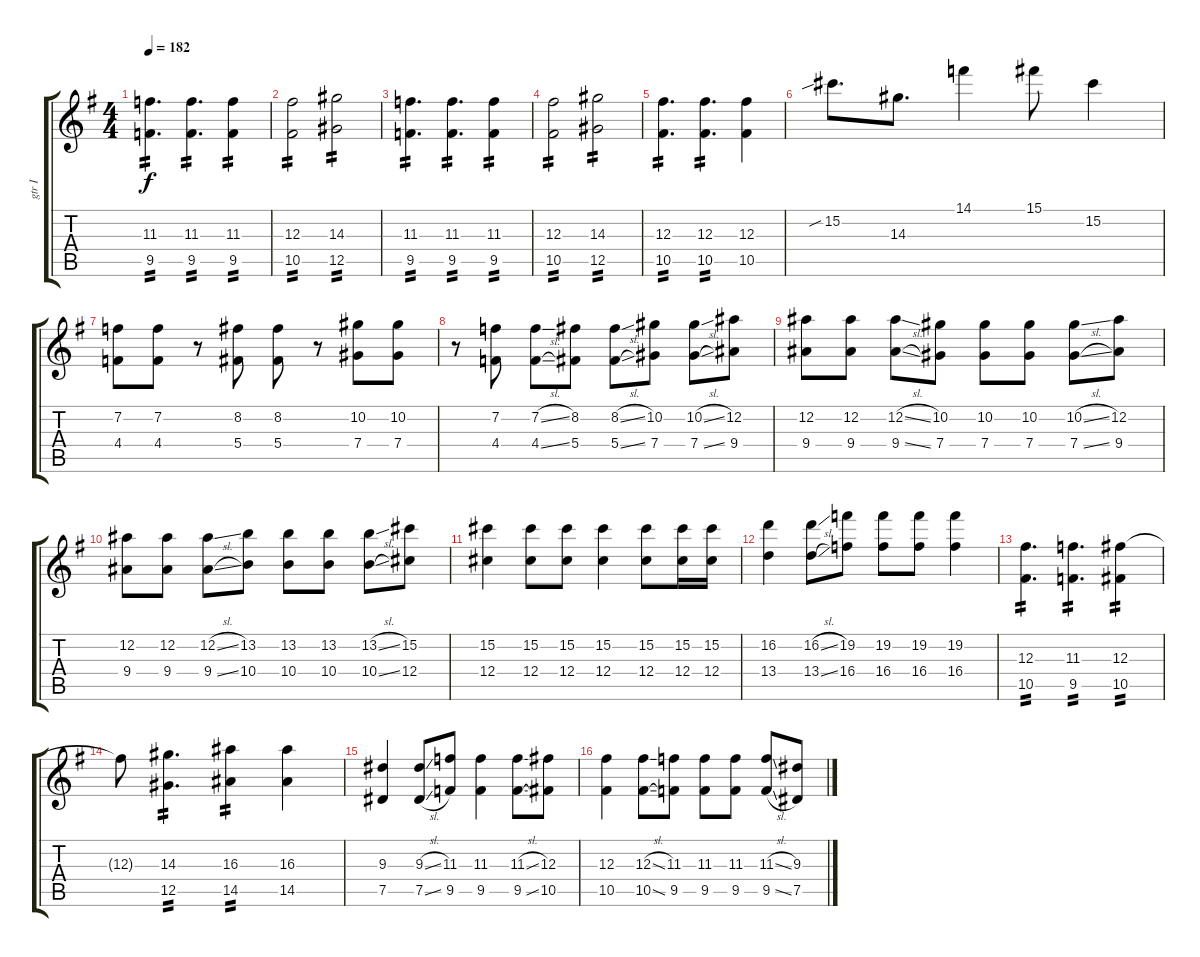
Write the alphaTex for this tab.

\track ("gtr I" "gtr I") {instrument distortionguitar}
\staff {score tabs}
\tuning (Eb4 Bb3 Gb3 Db3 Ab2 Eb2) {hide}
\ts (4 4)
\tempo 182
\clef g2
\ks g
(11.3 9.5).4{d tp 2 dy f} (11.3 9.5).4{d tp 2} (11.3 9.5).4{tp 2} |
(12.3 10.5).2{tp 2} (14.3 12.5).2{tp 2} |
(11.3 9.5).4{d tp 2} (11.3 9.5).4{d tp 2} (11.3 9.5).4{tp 2} |
(12.3 10.5).2{tp 2} (14.3 12.5).2{tp 2} |
(12.3 10.5).4{d tp 2} (12.3 10.5).4{d tp 2} (12.3 10.5).4 |
15.2{sib}.8{d} 14.3.8{d} 14.1.4 15.1.8 15.2.4 |
(7.2 4.4).8 (7.2 4.4).8 r.8 (8.2 5.4).8 (8.2 5.4).8 r.8 (10.2 7.4).8 (10.2 7.4).8 |
r.8 (7.2 4.4).8 (7.2{sl} 4.4{sl}).8 (8.2 5.4).8 (8.2{sl} 5.4{sl}).8 (10.2 7.4).8 (10.2{sl} 7.4{sl}).8 (12.2 9.4).8 |
(12.2 9.4).8 (12.2 9.4).8 (12.2{sl} 9.4{sl}).8 (10.2 7.4).8 (10.2 7.4).8 (10.2 7.4).8 (10.2{sl} 7.4{sl}).8 (12.2 9.4).8 |
(12.2 9.4).8 (12.2 9.4).8 (12.2{sl} 9.4{sl}).8 (13.2 10.4).8 (13.2 10.4).8 (13.2 10.4).8 (13.2{sl} 10.4{sl}).8 (15.2 12.4).8 |
(15.2 12.4).4 (15.2 12.4).8 (15.2 12.4).8 (15.2 12.4).4 (15.2 12.4).8 (15.2 12.4).16 (15.2 12.4).16 |
(16.2 13.4).4 (16.2{sl} 13.4{sl}).8 (19.2 16.4).8 (19.2 16.4).8 (19.2 16.4).8 (19.2 16.4).4 |
(12.3 10.5).4{d tp 2} (11.3 9.5).4{d tp 2} (12.3 10.5).4{tp 2} |
12.3{t}.8 (14.3 12.5).4{d tp 2} (16.3 14.5).4{tp 2} (16.3 14.5).4 |
(9.3 7.5).4 (9.3{sl} 7.5{sl}).8 (11.3 9.5).8 (11.3 9.5).4 (11.3{sl} 9.5{sl}).8 (12.3 10.5).8 |
(12.3 10.5).4 (12.3{sl} 10.5{sl}).8 (11.3 9.5).8 (11.3 9.5).8 (11.3 9.5).8 (11.3{sl} 9.5{sl}).8 (9.3 7.5).8
